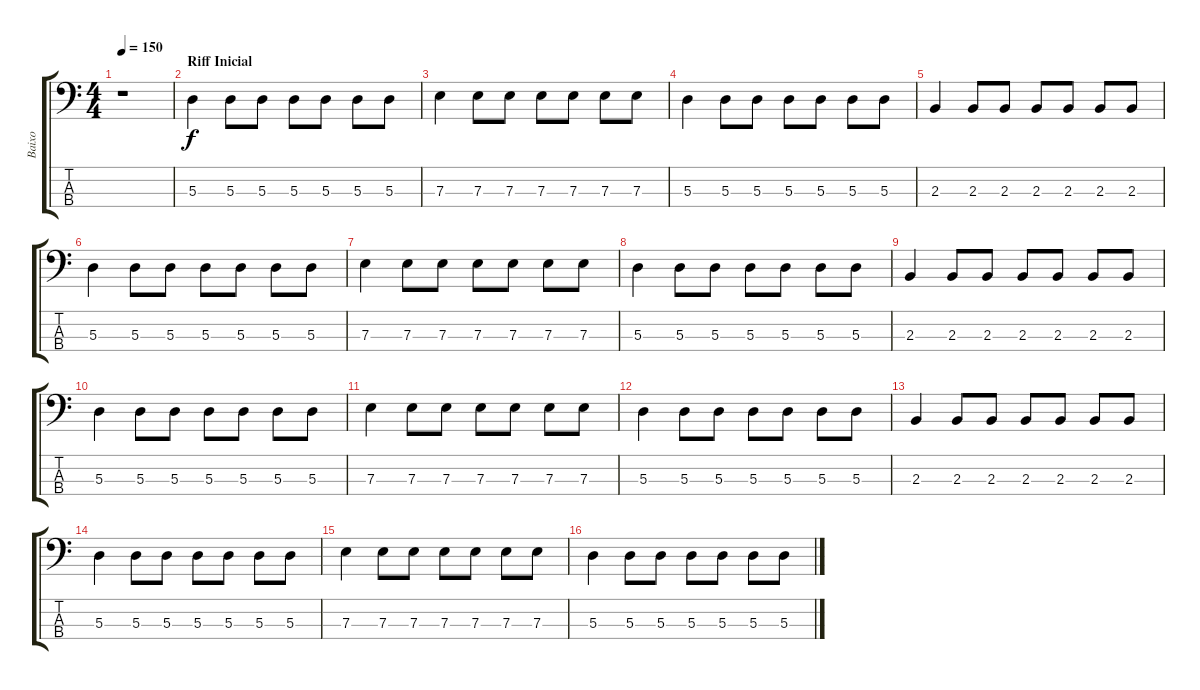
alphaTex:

\track ("Baixo" "Baixo") {instrument electricbasspick}
\staff {score tabs}
\tuning (G2 D2 A1 E1) {hide}
\ts (4 4)
\tempo 150
\clef f4
\ks c
r.1{dy f instrument electricbasspick} |
\section ("" "Riff Inicial")
5.3.4 5.3.8 5.3.8 5.3.8 5.3.8 5.3.8 5.3.8 |
7.3.4 7.3.8 7.3.8 7.3.8 7.3.8 7.3.8 7.3.8 |
5.3.4 5.3.8 5.3.8 5.3.8 5.3.8 5.3.8 5.3.8 |
2.3.4 2.3.8 2.3.8 2.3.8 2.3.8 2.3.8 2.3.8 |
5.3.4 5.3.8 5.3.8 5.3.8 5.3.8 5.3.8 5.3.8 |
7.3.4 7.3.8 7.3.8 7.3.8 7.3.8 7.3.8 7.3.8 |
5.3.4 5.3.8 5.3.8 5.3.8 5.3.8 5.3.8 5.3.8 |
2.3.4 2.3.8 2.3.8 2.3.8 2.3.8 2.3.8 2.3.8 |
5.3.4 5.3.8 5.3.8 5.3.8 5.3.8 5.3.8 5.3.8 |
7.3.4 7.3.8 7.3.8 7.3.8 7.3.8 7.3.8 7.3.8 |
5.3.4 5.3.8 5.3.8 5.3.8 5.3.8 5.3.8 5.3.8 |
2.3.4 2.3.8 2.3.8 2.3.8 2.3.8 2.3.8 2.3.8 |
5.3.4 5.3.8 5.3.8 5.3.8 5.3.8 5.3.8 5.3.8 |
7.3.4 7.3.8 7.3.8 7.3.8 7.3.8 7.3.8 7.3.8 |
5.3.4 5.3.8 5.3.8 5.3.8 5.3.8 5.3.8 5.3.8
